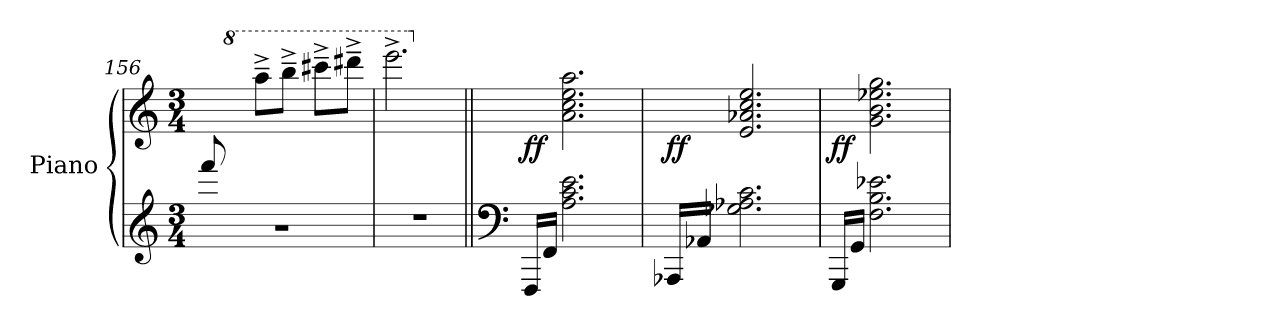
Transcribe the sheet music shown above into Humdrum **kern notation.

**kern	**kern	**dynam
*part1	*part1	*part1
*staff2	*staff1	*staff1/2
*I"Piano	*	*
*I'Pno.	*	*
*clefG2	*clefG2	*
*k[]	*k[]	*
*M3/4	*M3/4	*
=156	=156	=156
*^	*	*
8fff/L	2.r	8ryy	.
*	*	*8va	*
2ryy	.	8ggg^~\J	.
.	.	8aaa^~\L	.
.	.	8bbb^~\J	.
.	.	8cccc#X^~\L	.
8ryy	.	8dddd#X^~\J	.
*v	*v	*	*
=157	=157	=157
2.r	2.eeee^\	.
!!LO:LB:g=z
=158||	=158||	=158||
*clefF4	*	*
*	*X8va	*
!	!	!LO:DY:b
16FFF!/LL	8ryy	ff
16FF!/JJ	.	.
2.A\ 2.c\ 2.e\	2.a\ 2.cc\ 2.ee\ 2.aa\	.
=159	=159	=159
!	!	!LO:DY:b
16AAA-X!/LL	8ryy	ff
16AA-X!/JJ	.	.
2.G-X\ 2.A-X\ 2.c\	2.e/ 2.a-X/ 2.cc/ 2.ee/	.
=160	=160	=160
!	!	!LO:DY:b
16GGG!/LL	8ryy	ff
16GG!/JJ	.	.
2.F\ 2.B\ 2.e-X\	2.g\ 2.b\ 2.ee-X\ 2.gg\	.
=	=	=
*-	*-	*-
